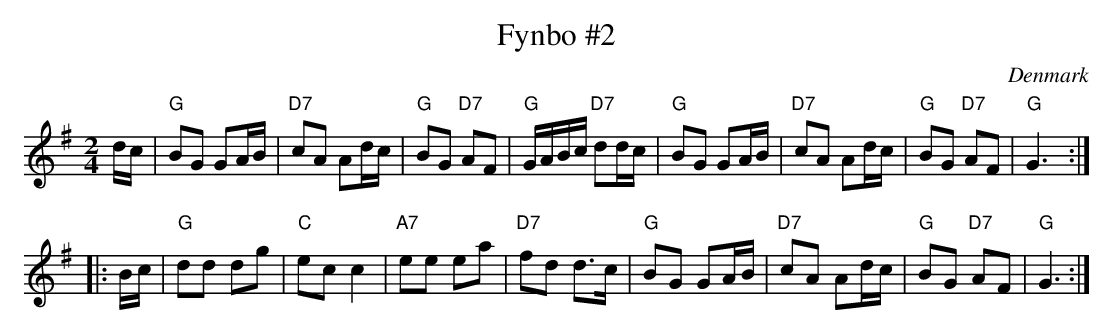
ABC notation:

X:1
T: Fynbo #2
O: Denmark
M: 2/4
L: 1/16
K: G
dc |\
"G"B2G2 G2AB | "D7"c2A2 A2dc | "G"B2G2 "D7"A2F2 | "G"GABc "D7"d2dc |\
"G"B2G2 G2AB | "D7"c2A2 A2dc | "G"B2G2 "D7"A2F2 | "G"G6 :|
|: Bc |\
"G"d2d2 d2g2 | "C"e2c2 c4 | "A7"e2e2 e2a2 | "D7"f2d2 d3c |\
"G"B2G2 G2AB | "D7"c2A2 A2dc | "G"B2G2 "D7"A2F2 | "G"G6 :|
